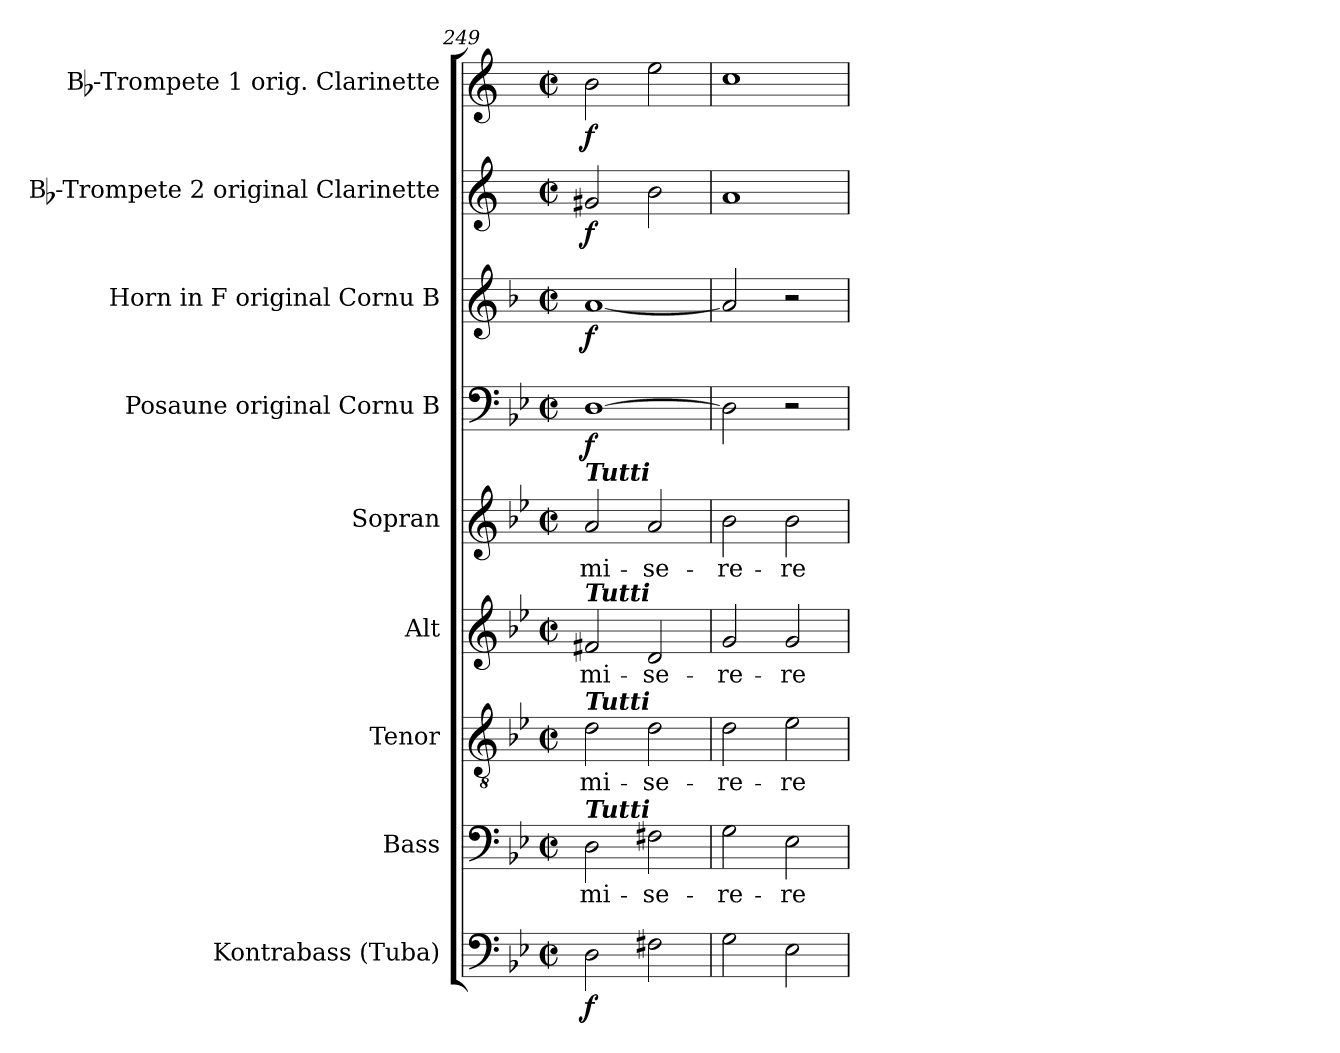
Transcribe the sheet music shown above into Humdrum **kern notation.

**kern	**dynam	**kern	**text	**kern	**text	**kern	**text	**kern	**text	**kern	**dynam	**kern	**dynam	**kern	**dynam	**kern	**dynam
*part9	*part9	*part8	*part8	*part7	*part7	*part6	*part6	*part5	*part5	*part4	*part4	*part3	*part3	*part2	*part2	*part1	*part1
*staff9	*staff9	*staff8	*staff8	*staff7	*staff7	*staff6	*staff6	*staff5	*staff5	*staff4	*staff4	*staff3	*staff3	*staff2	*staff2	*staff1	*staff1
*I"Kontrabass (Tuba)	*	*I"Bass	*	*I"Tenor	*	*I"Alt	*	*I"Sopran	*	*I"Posaune original Cornu B	*	*I"Horn in F original Cornu B	*	*I"Bb-Trompete 2 original Clarinette	*	*I"Bb-Trompete 1 orig. Clarinette	*
*I'Kb.	*	*I'B.	*	*I'T.	*	*I'A.	*	*I'S.	*	*I'Pos.	*	*I'Hrn.	*	*I'Bb Trp. 2	*	*I'Bb Trp. 1	*
*clefF4	*	*clefF4	*	*clefGv2	*	*clefG2	*	*clefG2	*	*clefF4	*	*clefG2	*	*clefG2	*	*clefG2	*
*ITrd7c12	*	*	*	*	*	*	*	*	*	*	*	*ITrd4c7	*	*ITrd1c2	*	*ITrd1c2	*
*k[b-e-]	*	*k[b-e-]	*	*k[b-e-]	*	*k[b-e-]	*	*k[b-e-]	*	*k[b-e-]	*	*k[b-e-]	*	*k[b-e-]	*	*k[b-e-]	*
*B-:	*	*B-:	*	*B-:	*	*B-:	*	*B-:	*	*B-:	*	*B-:	*	*B-:	*	*B-:	*
*M2/2	*	*M2/2	*	*M2/2	*	*M2/2	*	*M2/2	*	*M2/2	*	*M2/2	*	*M2/2	*	*M2/2	*
*met(c|)	*	*met(c|)	*	*met(c|)	*	*met(c|)	*	*met(c|)	*	*met(c|)	*	*met(c|)	*	*met(c|)	*	*met(c|)	*
=249	=249	=249	=249	=249	=249	=249	=249	=249	=249	=249	=249	=249	=249	=249	=249	=249	=249
!	!	!	!	!	!	!	!	!LO:TX:a:Bi:t=Tutti	!	!	!	!	!	!	!	!	!
!	!	!	!	!	!	!LO:TX:a:Bi:t=Tutti	!	!	!	!	!	!	!	!	!	!	!
!	!	!	!	!LO:TX:a:Bi:t=Tutti	!	!	!	!	!	!	!	!	!	!	!	!	!
!	!	!LO:TX:a:Bi:t=Tutti	!	!	!	!	!	!	!	!	!	!	!	!	!	!	!
!	!LO:DY:b	!	!LO:LY:b	!	!LO:LY:b	!	!LO:LY:b	!	!LO:LY:b	!	!LO:DY:b	!	!LO:DY:b	!	!LO:DY:b	!	!LO:DY:b
2DD\	f	2D\	mi-	2d\	mi-	2f#X/	mi-	2a/	mi-	[1D	f	[1d	f	2f#X/	f	2a\	f
!	!	!	!LO:LY:b	!	!LO:LY:b	!	!LO:LY:b	!	!LO:LY:b	!	!	!	!	!	!	!	!
2FF#X\	.	2F#X\	-se-	2d\	-se-	2d/	-se-	2a/	-se-	.	.	.	.	2a\	.	2dd\	.
=250	=250	=250	=250	=250	=250	=250	=250	=250	=250	=250	=250	=250	=250	=250	=250	=250	=250
!	!	!	!LO:LY:b	!	!LO:LY:b	!	!LO:LY:b	!	!LO:LY:b	!	!	!	!	!	!	!	!
2GG\	.	2G\	-re-	2d\	-re-	2g/	-re-	2b-\	-re-	2D\]	.	2d/]	.	1g	.	1b-	.
!	!	!	!LO:LY:b	!	!LO:LY:b	!	!LO:LY:b	!	!LO:LY:b	!	!	!	!	!	!	!	!
2EE-\	.	2E-\	-re	2e-\	-re	2g/	-re	2b-\	-re	2r	.	2r	.	.	.	.	.
=	=	=	=	=	=	=	=	=	=	=	=	=	=	=	=	=	=
*-	*-	*-	*-	*-	*-	*-	*-	*-	*-	*-	*-	*-	*-	*-	*-	*-	*-
